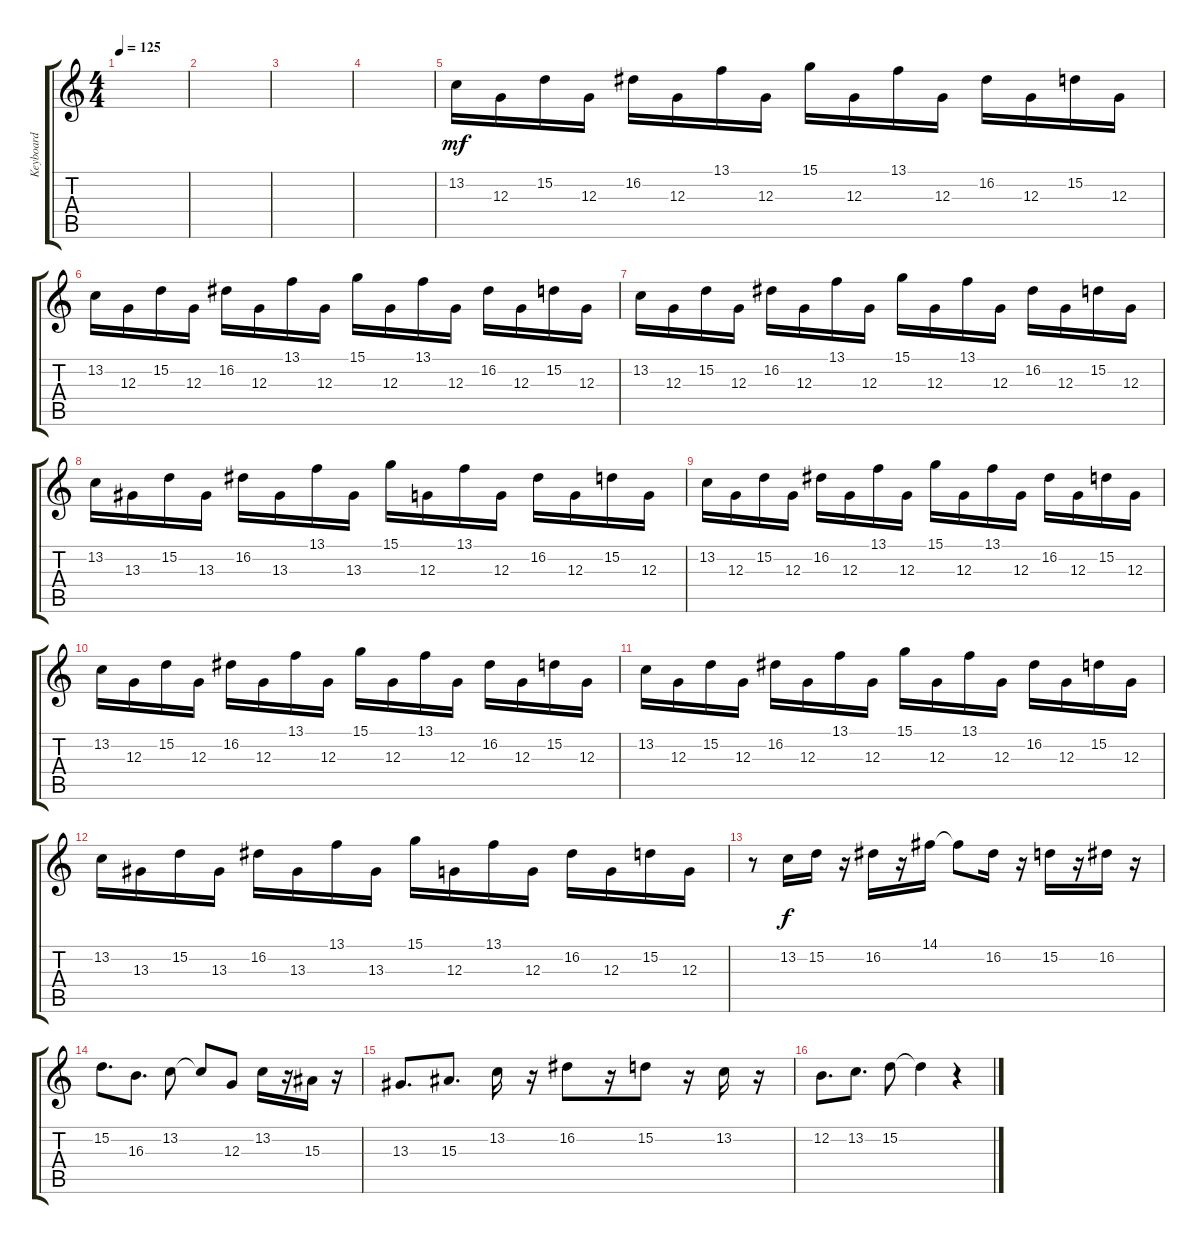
\track ("Keyboard" "Keyboard") {instrument electricpiano2}
\staff {score tabs}
\tuning (E4 B3 G3 D3 A2 E2) {hide}
\ts (4 4)
\tempo 125
\clef g2
\ks c
|
|
|
|
13.2.16{dy mf} 12.3.16 15.2.16 12.3.16 16.2.16 12.3.16 13.1.16 12.3.16 15.1.16 12.3.16 13.1.16 12.3.16 16.2.16 12.3.16 15.2.16 12.3.16 |
13.2.16 12.3.16 15.2.16 12.3.16 16.2.16 12.3.16 13.1.16 12.3.16 15.1.16 12.3.16 13.1.16 12.3.16 16.2.16 12.3.16 15.2.16 12.3.16 |
13.2.16 12.3.16 15.2.16 12.3.16 16.2.16 12.3.16 13.1.16 12.3.16 15.1.16 12.3.16 13.1.16 12.3.16 16.2.16 12.3.16 15.2.16 12.3.16 |
13.2.16 13.3.16 15.2.16 13.3.16 16.2.16 13.3.16 13.1.16 13.3.16 15.1.16 12.3.16 13.1.16 12.3.16 16.2.16 12.3.16 15.2.16 12.3.16 |
13.2.16 12.3.16 15.2.16 12.3.16 16.2.16 12.3.16 13.1.16 12.3.16 15.1.16 12.3.16 13.1.16 12.3.16 16.2.16 12.3.16 15.2.16 12.3.16 |
13.2.16 12.3.16 15.2.16 12.3.16 16.2.16 12.3.16 13.1.16 12.3.16 15.1.16 12.3.16 13.1.16 12.3.16 16.2.16 12.3.16 15.2.16 12.3.16 |
13.2.16 12.3.16 15.2.16 12.3.16 16.2.16 12.3.16 13.1.16 12.3.16 15.1.16 12.3.16 13.1.16 12.3.16 16.2.16 12.3.16 15.2.16 12.3.16 |
13.2.16 13.3.16 15.2.16 13.3.16 16.2.16 13.3.16 13.1.16 13.3.16 15.1.16 12.3.16 13.1.16 12.3.16 16.2.16 12.3.16 15.2.16 12.3.16 |
r.8 13.2.16{dy f} 15.2.16 r.16 16.2.16 r.16 14.1.16 14.1{t}.8 16.2.16 r.16 15.2.16 r.16 16.2.16 r.16 |
15.2.8{d} 16.3.8{d} 13.2.8 13.2{t}.8 12.3.8 13.2.16 r.16 15.3.16 r.16 |
13.3.8{d} 15.3.8{d} 13.2.16 r.16 16.2.8 r.16 15.2.8 r.16 13.2.16 r.16 |
12.2.8{d} 13.2.8{d} 15.2.8 15.2{t}.4 r.4
